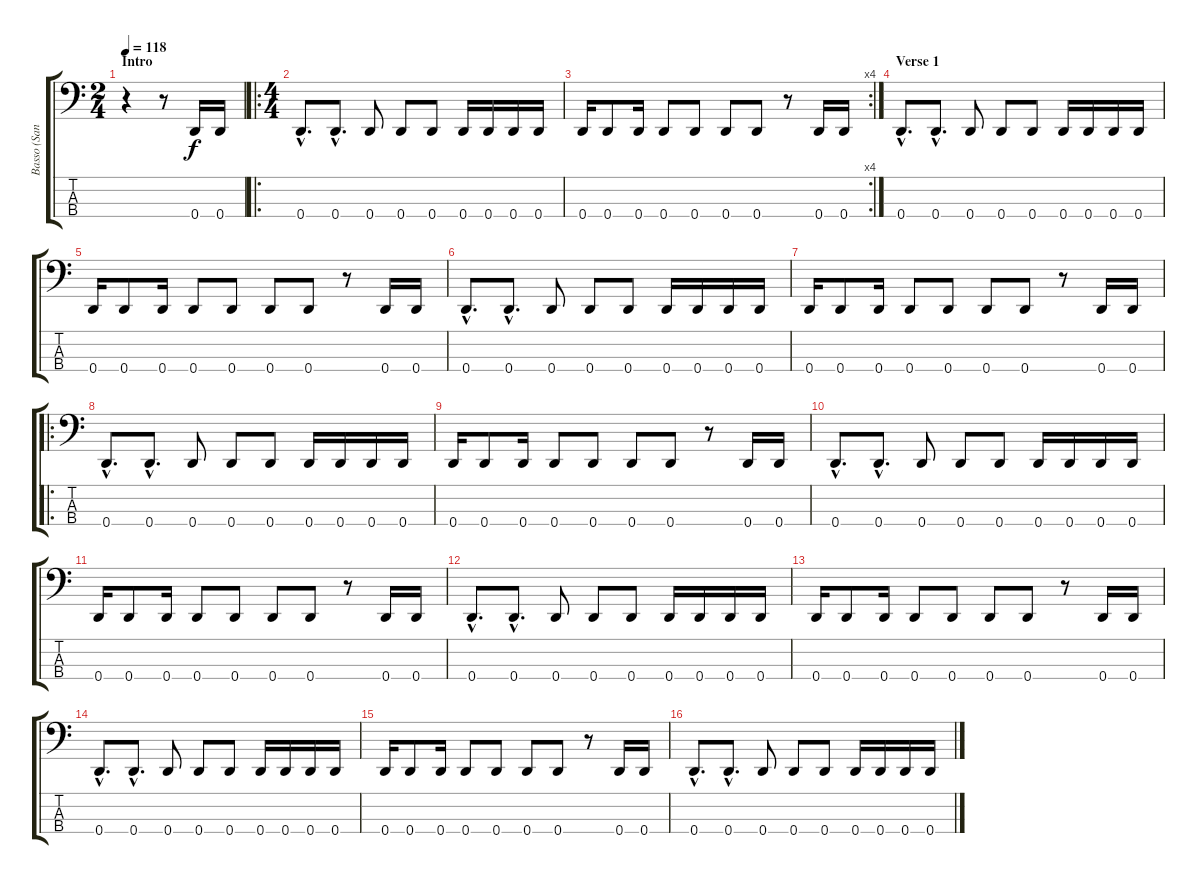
\track ("Basso (Santtu)" "Basso (San") {instrument electricbasspick}
\staff {score tabs}
\tuning (G2 D2 A1 D1) {hide}
\ts (2 4)
\section ("" "Intro")
\tempo 118
\clef f4
\ks c
r.4{dy f instrument electricbasspick} r.8 0.4.16 0.4.16 |
\ro
\ts (4 4)
0.4{hac}.8{d} 0.4{hac}.8{d} 0.4.8 0.4.8 0.4.8 0.4.16 0.4.16 0.4.16 0.4.16 |
\rc 4
0.4.16 0.4.8 0.4.16 0.4.8 0.4.8 0.4.8 0.4.8 r.8 0.4.16 0.4.16 |
\section ("" "Verse 1")
0.4{hac}.8{d} 0.4{hac}.8{d} 0.4.8 0.4.8 0.4.8 0.4.16 0.4.16 0.4.16 0.4.16 |
0.4.16 0.4.8 0.4.16 0.4.8 0.4.8 0.4.8 0.4.8 r.8 0.4.16 0.4.16 |
0.4{hac}.8{d} 0.4{hac}.8{d} 0.4.8 0.4.8 0.4.8 0.4.16 0.4.16 0.4.16 0.4.16 |
0.4.16 0.4.8 0.4.16 0.4.8 0.4.8 0.4.8 0.4.8 r.8 0.4.16 0.4.16 |
\ro
0.4{hac}.8{d} 0.4{hac}.8{d} 0.4.8 0.4.8 0.4.8 0.4.16 0.4.16 0.4.16 0.4.16 |
0.4.16 0.4.8 0.4.16 0.4.8 0.4.8 0.4.8 0.4.8 r.8 0.4.16 0.4.16 |
0.4{hac}.8{d} 0.4{hac}.8{d} 0.4.8 0.4.8 0.4.8 0.4.16 0.4.16 0.4.16 0.4.16 |
0.4.16 0.4.8 0.4.16 0.4.8 0.4.8 0.4.8 0.4.8 r.8 0.4.16 0.4.16 |
0.4{hac}.8{d} 0.4{hac}.8{d} 0.4.8 0.4.8 0.4.8 0.4.16 0.4.16 0.4.16 0.4.16 |
0.4.16 0.4.8 0.4.16 0.4.8 0.4.8 0.4.8 0.4.8 r.8 0.4.16 0.4.16 |
0.4{hac}.8{d} 0.4{hac}.8{d} 0.4.8 0.4.8 0.4.8 0.4.16 0.4.16 0.4.16 0.4.16 |
0.4.16 0.4.8 0.4.16 0.4.8 0.4.8 0.4.8 0.4.8 r.8 0.4.16 0.4.16 |
0.4{hac}.8{d} 0.4{hac}.8{d} 0.4.8 0.4.8 0.4.8 0.4.16 0.4.16 0.4.16 0.4.16
